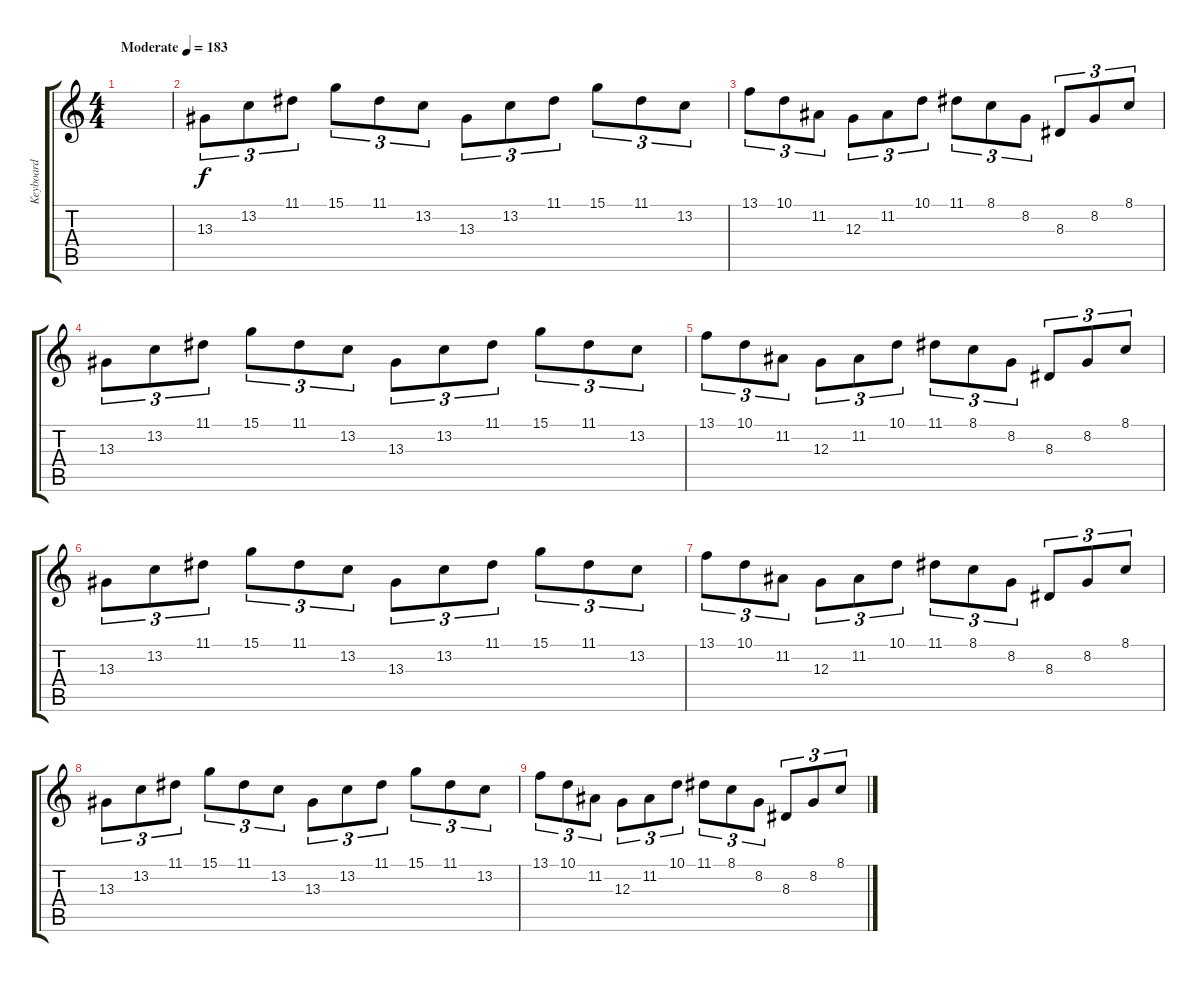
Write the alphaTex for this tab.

\track ("Keyboard" "Keyboard") {instrument tremolostrings}
\staff {score tabs}
\tuning (E4 B3 G3 D3 A2 E2) {hide}
\ts (4 4)
\tempo (183 "Moderate")
\clef g2
\ks c
|
13.3.8{tu (3 2)} 13.2.8{tu (3 2)} 11.1.8{tu (3 2)} 15.1.8{tu (3 2)} 11.1.8{tu (3 2)} 13.2.8{tu (3 2)} 13.3.8{tu (3 2)} 13.2.8{tu (3 2)} 11.1.8{tu (3 2)} 15.1.8{tu (3 2)} 11.1.8{tu (3 2)} 13.2.8{tu (3 2)} |
13.1.8{tu (3 2)} 10.1.8{tu (3 2)} 11.2.8{tu (3 2)} 12.3.8{tu (3 2)} 11.2.8{tu (3 2)} 10.1.8{tu (3 2)} 11.1.8{tu (3 2)} 8.1.8{tu (3 2)} 8.2.8{tu (3 2)} 8.3.8{tu (3 2)} 8.2.8{tu (3 2)} 8.1.8{tu (3 2)} |
13.3.8{tu (3 2)} 13.2.8{tu (3 2)} 11.1.8{tu (3 2)} 15.1.8{tu (3 2)} 11.1.8{tu (3 2)} 13.2.8{tu (3 2)} 13.3.8{tu (3 2)} 13.2.8{tu (3 2)} 11.1.8{tu (3 2)} 15.1.8{tu (3 2)} 11.1.8{tu (3 2)} 13.2.8{tu (3 2)} |
13.1.8{tu (3 2)} 10.1.8{tu (3 2)} 11.2.8{tu (3 2)} 12.3.8{tu (3 2)} 11.2.8{tu (3 2)} 10.1.8{tu (3 2)} 11.1.8{tu (3 2)} 8.1.8{tu (3 2)} 8.2.8{tu (3 2)} 8.3.8{tu (3 2)} 8.2.8{tu (3 2)} 8.1.8{tu (3 2)} |
13.3.8{tu (3 2)} 13.2.8{tu (3 2)} 11.1.8{tu (3 2)} 15.1.8{tu (3 2)} 11.1.8{tu (3 2)} 13.2.8{tu (3 2)} 13.3.8{tu (3 2)} 13.2.8{tu (3 2)} 11.1.8{tu (3 2)} 15.1.8{tu (3 2)} 11.1.8{tu (3 2)} 13.2.8{tu (3 2)} |
13.1.8{tu (3 2)} 10.1.8{tu (3 2)} 11.2.8{tu (3 2)} 12.3.8{tu (3 2)} 11.2.8{tu (3 2)} 10.1.8{tu (3 2)} 11.1.8{tu (3 2)} 8.1.8{tu (3 2)} 8.2.8{tu (3 2)} 8.3.8{tu (3 2)} 8.2.8{tu (3 2)} 8.1.8{tu (3 2)} |
13.3.8{tu (3 2)} 13.2.8{tu (3 2)} 11.1.8{tu (3 2)} 15.1.8{tu (3 2)} 11.1.8{tu (3 2)} 13.2.8{tu (3 2)} 13.3.8{tu (3 2)} 13.2.8{tu (3 2)} 11.1.8{tu (3 2)} 15.1.8{tu (3 2)} 11.1.8{tu (3 2)} 13.2.8{tu (3 2)} |
13.1.8{tu (3 2)} 10.1.8{tu (3 2)} 11.2.8{tu (3 2)} 12.3.8{tu (3 2)} 11.2.8{tu (3 2)} 10.1.8{tu (3 2)} 11.1.8{tu (3 2)} 8.1.8{tu (3 2)} 8.2.8{tu (3 2)} 8.3.8{tu (3 2)} 8.2.8{tu (3 2)} 8.1.8{tu (3 2)}
